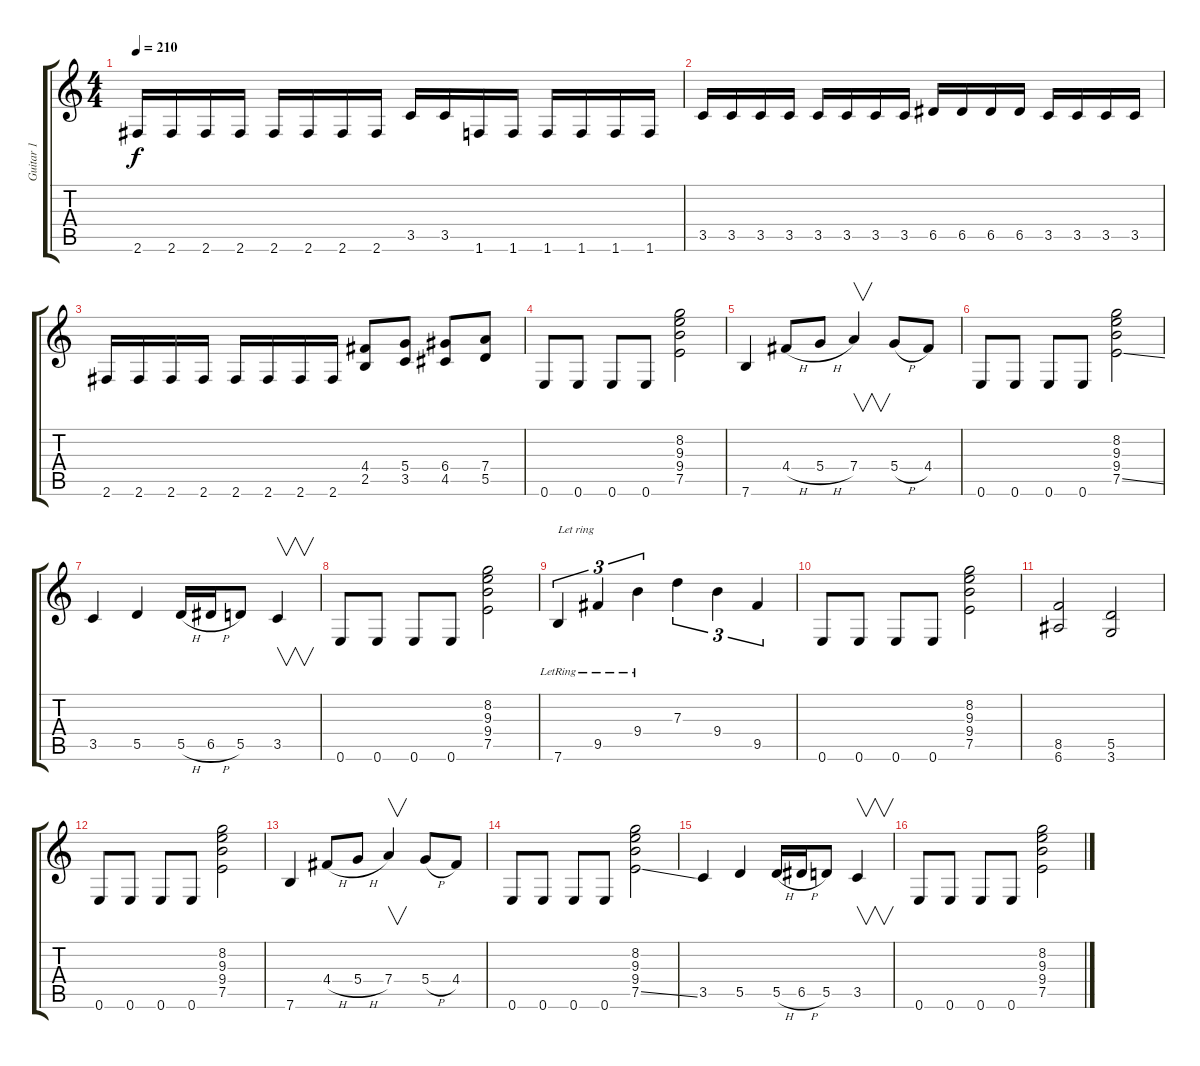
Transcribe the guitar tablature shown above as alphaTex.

\track ("Guitar 1" "Guitar 1") {instrument distortionguitar}
\staff {score tabs}
\tuning (E4 B3 G3 D3 A2 E2) {hide}
\ts (4 4)
\tempo 210
\clef g2
\ks c
2.6.16{dy f} 2.6.16 2.6.16 2.6.16 2.6.16 2.6.16 2.6.16 2.6.16 3.5.16 3.5.16 1.6.16 1.6.16 1.6.16 1.6.16 1.6.16 1.6.16 |
3.5.16 3.5.16 3.5.16 3.5.16 3.5.16 3.5.16 3.5.16 3.5.16 6.5.16 6.5.16 6.5.16 6.5.16 3.5.16 3.5.16 3.5.16 3.5.16 |
2.6.16 2.6.16 2.6.16 2.6.16 2.6.16 2.6.16 2.6.16 2.6.16 (4.4 2.5).8 (5.4 3.5).8 (6.4 4.5).8 (7.4 5.5).8 |
0.6.8 0.6.8 0.6.8 0.6.8 (8.2 9.3 9.4 7.5).2 |
7.6.4 4.4{h}.8 5.4{h}.8 7.4.4{v} 5.4{h}.8 4.4.8 |
0.6.8 0.6.8 0.6.8 0.6.8 (8.2 9.3 9.4 7.5{ss}).2 |
3.5.4 5.5.4 5.5{h}.16 6.5{h}.16 5.5.8 3.5.4{v} |
0.6.8 0.6.8 0.6.8 0.6.8 (8.2 9.3 9.4 7.5).2 |
7.6{lr}.4{tu (3 2) txt "Let ring"} 9.5{lr}.4{tu (3 2)} 9.4{lr}.4{tu (3 2)} 7.3.4{tu (3 2)} 9.4.4{tu (3 2)} 9.5.4{tu (3 2)} |
0.6.8 0.6.8 0.6.8 0.6.8 (8.2 9.3 9.4 7.5).2 |
(8.5 6.6).2 (5.5 3.6).2 |
0.6.8 0.6.8 0.6.8 0.6.8 (8.2 9.3 9.4 7.5).2 |
7.6.4 4.4{h}.8 5.4{h}.8 7.4.4{v} 5.4{h}.8 4.4.8 |
0.6.8 0.6.8 0.6.8 0.6.8 (8.2 9.3 9.4 7.5{ss}).2 |
3.5.4 5.5.4 5.5{h}.16 6.5{h}.16 5.5.8 3.5.4{v} |
0.6.8 0.6.8 0.6.8 0.6.8 (8.2 9.3 9.4 7.5).2
